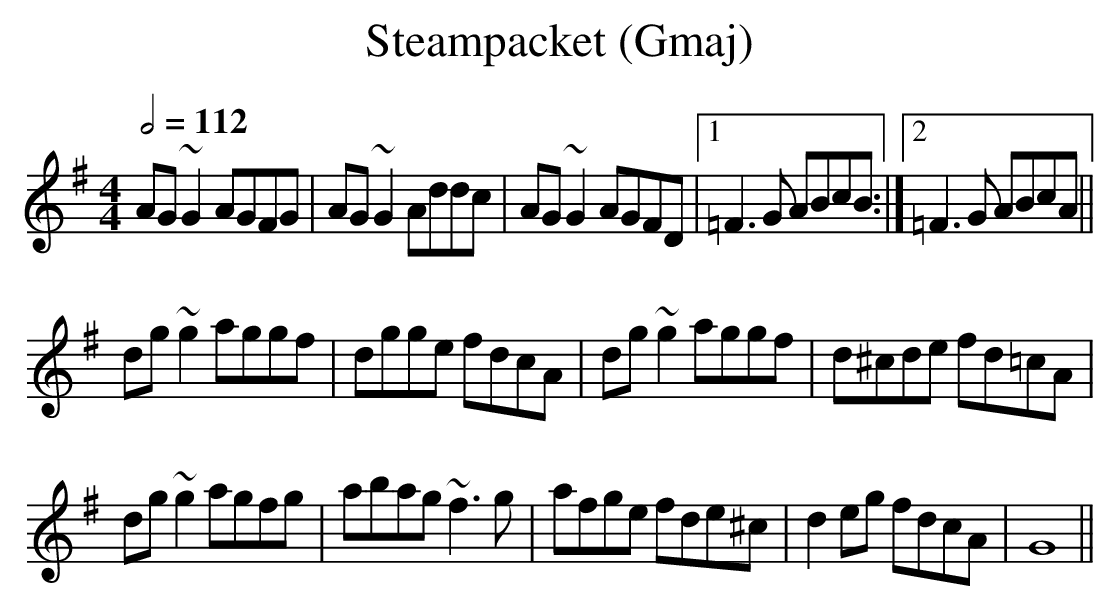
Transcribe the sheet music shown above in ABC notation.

X:1
T:Steampacket (Gmaj) %1
Q:1/2=112
M:4/4
L:1/8
K:Gmaj
AG~G2 AGFG|AG~G2 Addc|AG~G2 AGFD|1=F3G ABcB:|2=F3G ABcA||
dg~g2 aggf|dgge fdcA|dg~g2 aggf|d^cde fd=cA|
dg~g2 agfg|abag ~f3g|afge fde^c|d2eg fdcA|G8||
